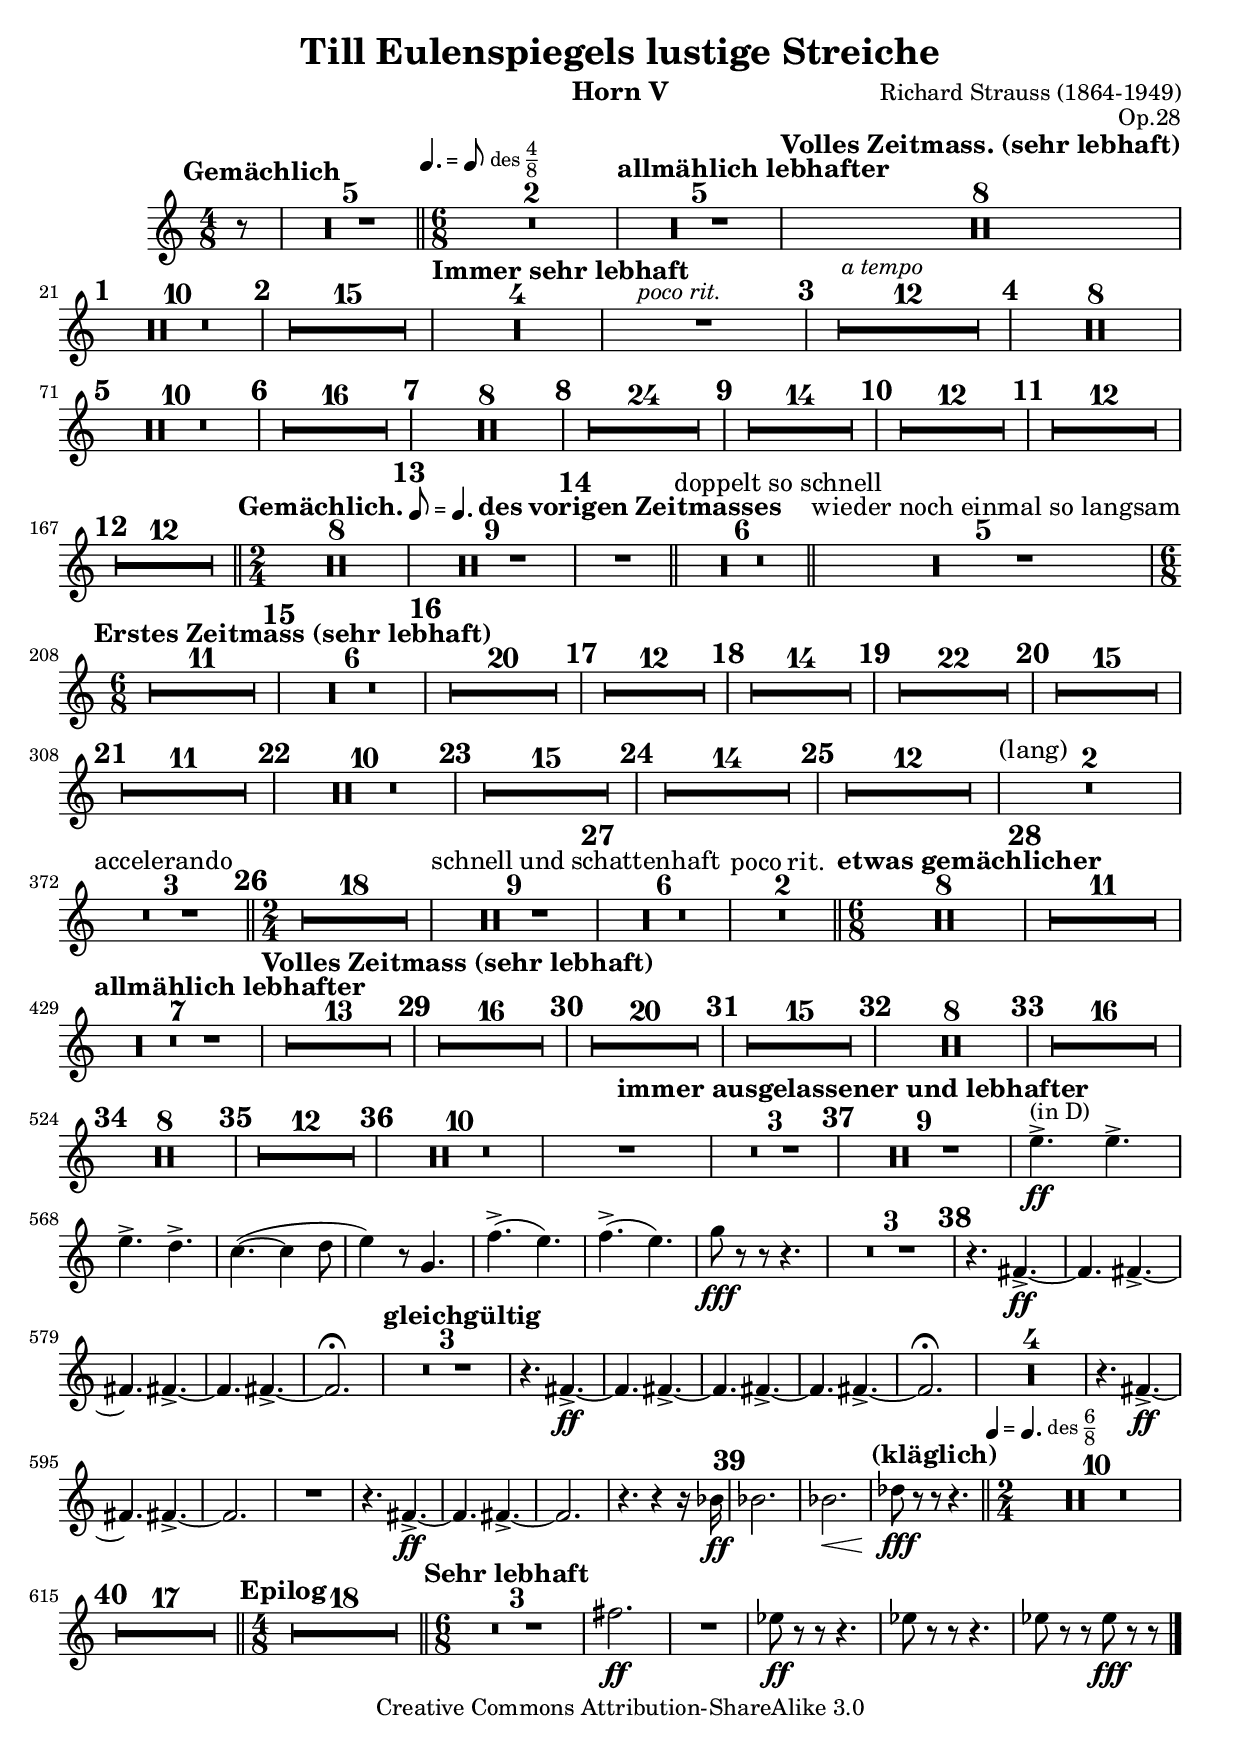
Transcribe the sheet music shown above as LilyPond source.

\version "2.12.2"

\include "defs.lyi" 
\version "2.12.2"

hornFive = \relative c''
{
  %4/8
  r8
  R2*5 |

  %6/8
  R2.*2
  %"allmählich lebhafter"
  R2.*5 |
  %"Volles Zeitmass. (sehr lebhaft)"
  R2.*8

  %1
  R2.*10

  %2
  R2.*15
  %"Immer sehr lebhaft"
  R2.*4
  R2. %"poco rit."

  %3
  R2.*12 %"a tempo"

  %4
  R2.*8

  %5
  R2.*10

  %6
  R2.*16

  %7
  R2.*8

  %8
  R2.*24

  %9
  R2.*14

  %10
  R2.*12 |

  %11
  R2.*12 |

  %12
  R2.*12 |
  %2/4
  %\markup{\bold Gemächlich. \small {\note #"8" #1 = \note #"4." #1 } \bold {des vorigen Zeitmasses} }
  R2*8 |

  %13
  R2*9 |

  %14
  R2 |
  %\markup{"doppelt so schnell"}
  R2*6 |
  %\markup{"weider noch einmal so langsam"}
  R2*5 |
  %6/8
  %"Erstes Zeitmass (sehr lebhaft)"
  R2.*11 |

  %15
  R2.*6 |

  %16
  R2.*20 |

  %17
  R2.*12 |

  %18
  R2.*14 |

  %19
  R2.*22 |

  %20
  R2.*15 |

  %21
  R2.*11 |

  %22
  R2.*10 |

  %23
  R2.*15 |

  %24
  R2.*14 |

  %25
  R2.*12 |
  %\markup{(lang)}
  R2.*2 |
  %\markup{accelerando}
  R2.*3 |

  %26
  %2/4
  R2*18 |
  %\markup{schnell und schattenhaft}
  R2*9 |

  %27
  R2*6 |
  %\markup{poco rit.}
  R2*2 |

  %6/8
  %"etwas gemächlicher"
  R2.*8 |

  %28
  R2.*11 |
  %"allmählich lebhafter"
  R2.*7 |
  %"Volles Zeitmass (sehr lebhaft)"
  R2.*13 |

  %29
  R2.*16 |

  %30
  R2.*20 |

  %31
  R2.*15 |

  %32
  R2.*8 |

  %33
  R2.*16 |

  %34
  R2.*8 |

  %35
  R2.*12 |

  %36
  R2.*14 |

  %37
  R2.*9 |
  \transposition d
  e4.->\ff^"(in D)" e-> |
  e-> d-> |
  c4.~( c4 d8 |
  e4) r8 g,4. |
  f'4.(-> e) |
  f(-> e) |
  g8\fff r r r4. |
  R2.*3 |

  %38
  \repeat unfold 2
  {
    r4. fis,~->\ff |
    \repeat unfold 3 {fis fis~-> |}
    fis2.\fermata |
  }
  \alternative
  {
    {R2.*3 |}
    {R2.*4 |}
  }
  r4. fis~->\ff |
  fis fis~-> |
  fis2. |
  R2. |
  r4. fis~->\ff |
  fis fis~-> |
  fis2. |
  r4. r4 r16 bes\ff |

  %39
  bes2. |
  bes\< |
  des8\fff r r r4. |

  %2/4
  R2*10 |

  %40
  R2*17 |

  %4/8
  %"Epilog"
  R2*18 |

  %6/8
  R2.*3 |
  fis2.\ff |
  R2. |
  ees8\ff r r r4. |
  ees8 r r r4. |
  ees8 r r ees\fff r r |
}

 

instrument = "Horn V"

notes = \hornFive

\include "part.lyi"

